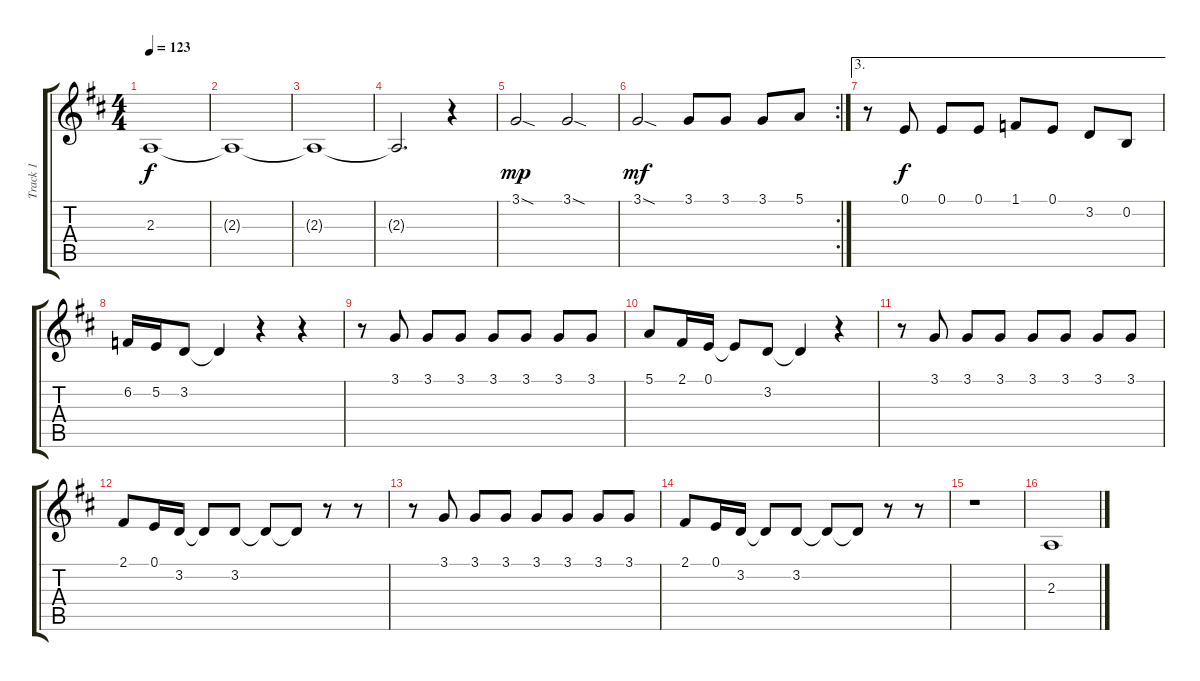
\track ("Track 1" "Track 1") {instrument tenorsax}
\staff {score tabs}
\tuning (E4 B3 G3 D3 A2 E2) {hide}
\ts (4 4)
\tempo 123
\clef g2
\ks d
2.3.1{dy f} |
2.3{t}.1 |
2.3{t}.1 |
2.3{t}.2{d} r.4 |
3.1{sod}.2{dy mp} 3.1{sod}.2 |
\rc 2
3.1{sod}.2{dy mf} 3.1.8 3.1.8 3.1.8 5.1.8 |
\ae 3
r.8 0.1.8{dy f} 0.1.8 0.1.8 1.1.8 0.1.8 3.2.8 0.2.8 |
6.2.16 5.2.16 3.2.8 3.2{t}.4 r.4 r.4 |
r.8 3.1.8 3.1.8 3.1.8 3.1.8 3.1.8 3.1.8 3.1.8 |
5.1.8 2.1.16 0.1.16 0.1{t}.8 3.2.8 3.2{t}.4 r.4 |
r.8 3.1.8 3.1.8 3.1.8 3.1.8 3.1.8 3.1.8 3.1.8 |
2.1.8 0.1.16 3.2.16 3.2{t}.8 3.2.8 3.2{t}.8 3.2{t}.8 r.8 r.8 |
r.8 3.1.8 3.1.8 3.1.8 3.1.8 3.1.8 3.1.8 3.1.8 |
2.1.8 0.1.16 3.2.16 3.2{t}.8 3.2.8 3.2{t}.8 3.2{t}.8 r.8 r.8 |
r.1 |
2.3.1
